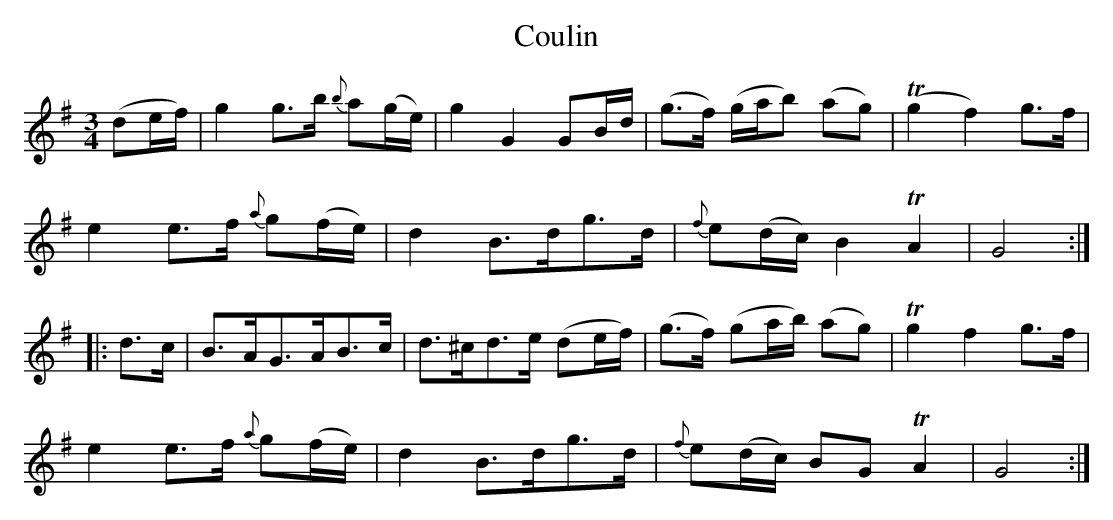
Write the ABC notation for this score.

X:1
T:Coulin
M:3/4
L:1/8
K:G
(de/f/)|g2 g>b {b}a(g/e/)|g2G2 GB/d/|(g>f) (g/a/b) (ag)|T(g2f2) g>f|
e2 e>f {a}g(f/e/)|d2 B>dg>d|{f}e(d/c/) B2 TA2|G4:|
|:d>c|B>AG>AB>c|d>^cd>e (de/f/)|(g>f) (ga/b/) (ag)|Tg2f2 g>f|
e2e>f {a}g(f/e/)|d2 B>dg>d|{f}e(d/c/) BG TA2|G4:|]
